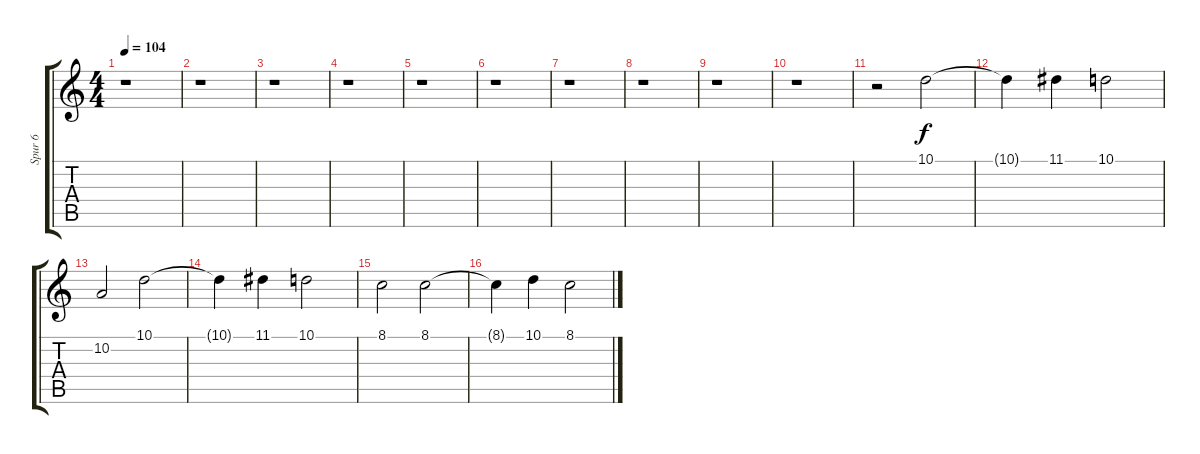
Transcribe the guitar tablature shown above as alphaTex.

\track ("Spur 6" "Spur 6") {instrument piccolo}
\staff {score tabs}
\tuning (E4 B3 G3 D3 A2 E2) {hide}
\ts (4 4)
\tempo 104
\clef g2
\ks c
r.1{dy f} |
r.1 |
r.1 |
r.1 |
r.1 |
r.1 |
r.1 |
r.1 |
r.1 |
r.1 |
r.2 10.1.2 |
10.1{t}.4 11.1.4 10.1.2 |
10.2.2 10.1.2 |
10.1{t}.4 11.1.4 10.1.2 |
8.1.2 8.1.2 |
8.1{t}.4 10.1.4 8.1.2
